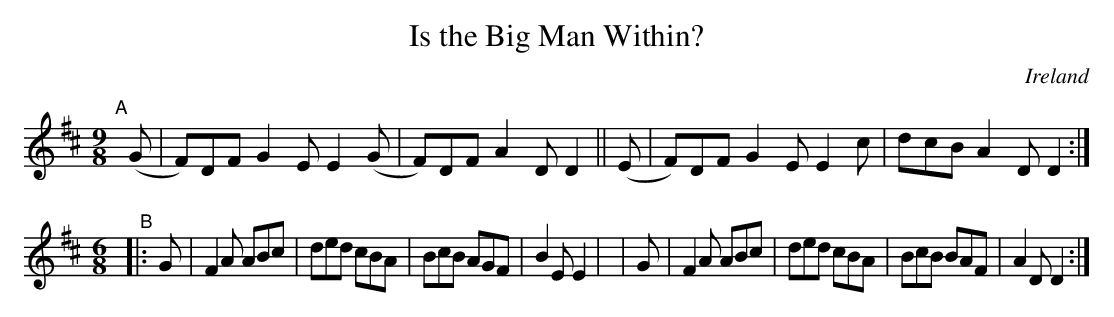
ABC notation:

X:1
T: Is the Big Man Within?
O: Ireland
M: 9/8
L: 1/8
K: D
"^A"[|] \
(G | F)DF G2E E2(G | F)DF A2D D2 ||\
(E | F)DF G2E E2c  | dcB  A2D D2 :|
M:6/8
L:1/8
"^B"\
|: G | F2A ABc | ded cBA | BcB AGF | B2E E2 |\
|  G | F2A ABc | ded cBA | BcB BAF | A2D D2 :|
